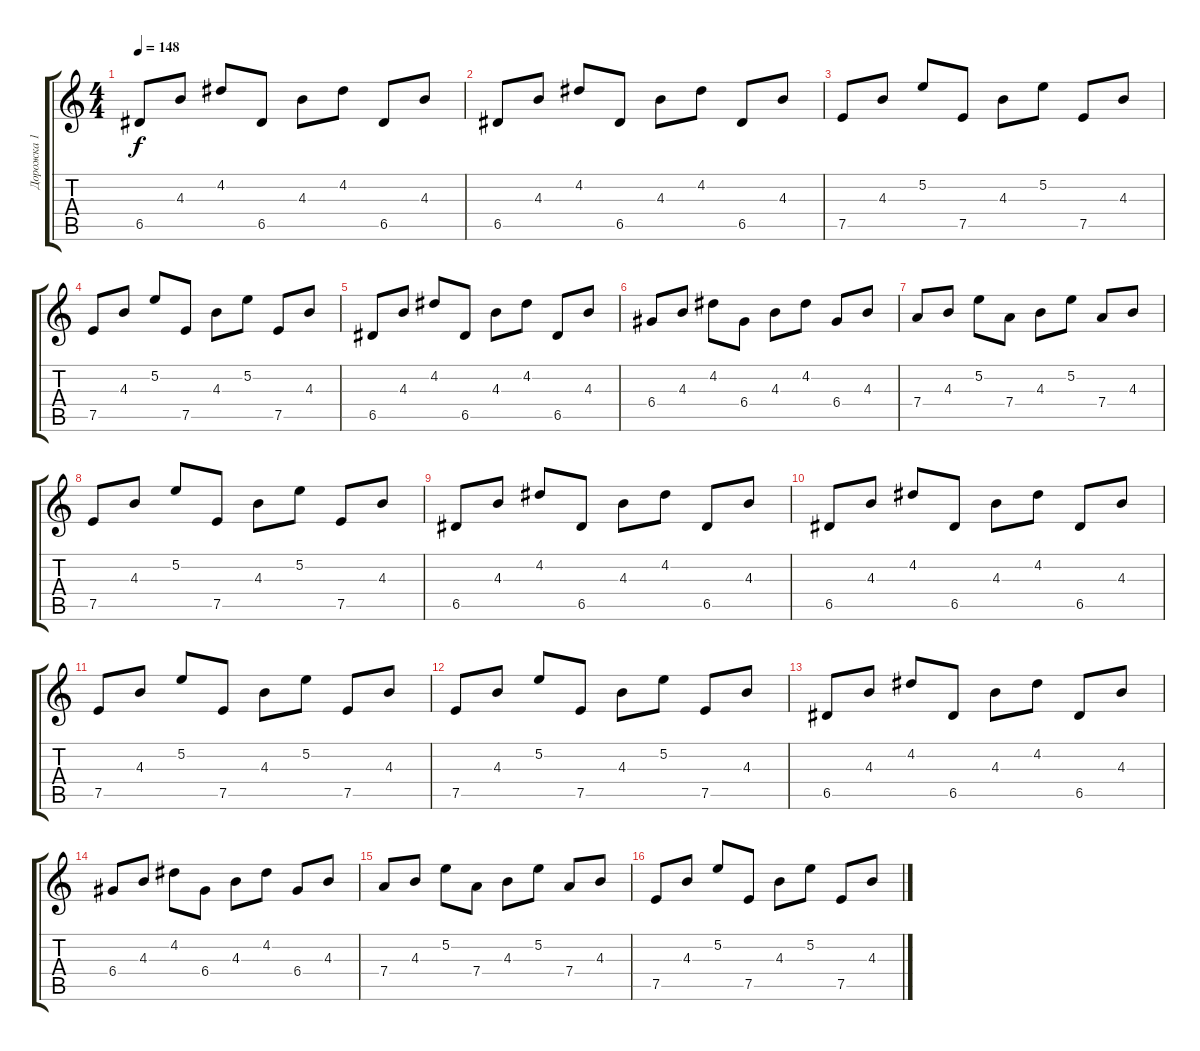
\track ("Дорожка 1" "Дорожка 1") {instrument overdrivenguitar}
\staff {score tabs}
\tuning (E4 B3 G3 D3 A2 E2) {hide}
\ts (4 4)
\tempo 148
\clef g2
\ks c
6.5.8{dy f} 4.3.8 4.2.8 6.5.8 4.3.8 4.2.8 6.5.8 4.3.8 |
6.5.8 4.3.8 4.2.8 6.5.8 4.3.8 4.2.8 6.5.8 4.3.8 |
7.5.8 4.3.8 5.2.8 7.5.8 4.3.8 5.2.8 7.5.8 4.3.8 |
7.5.8 4.3.8 5.2.8 7.5.8 4.3.8 5.2.8 7.5.8 4.3.8 |
6.5.8 4.3.8 4.2.8 6.5.8 4.3.8 4.2.8 6.5.8 4.3.8 |
6.4.8 4.3.8 4.2.8 6.4.8 4.3.8 4.2.8 6.4.8 4.3.8 |
7.4.8 4.3.8 5.2.8 7.4.8 4.3.8 5.2.8 7.4.8 4.3.8 |
7.5.8 4.3.8 5.2.8 7.5.8 4.3.8 5.2.8 7.5.8 4.3.8 |
6.5.8 4.3.8 4.2.8 6.5.8 4.3.8 4.2.8 6.5.8 4.3.8 |
6.5.8 4.3.8 4.2.8 6.5.8 4.3.8 4.2.8 6.5.8 4.3.8 |
7.5.8 4.3.8 5.2.8 7.5.8 4.3.8 5.2.8 7.5.8 4.3.8 |
7.5.8 4.3.8 5.2.8 7.5.8 4.3.8 5.2.8 7.5.8 4.3.8 |
6.5.8 4.3.8 4.2.8 6.5.8 4.3.8 4.2.8 6.5.8 4.3.8 |
6.4.8 4.3.8 4.2.8 6.4.8 4.3.8 4.2.8 6.4.8 4.3.8 |
7.4.8 4.3.8 5.2.8 7.4.8 4.3.8 5.2.8 7.4.8 4.3.8 |
7.5.8 4.3.8 5.2.8 7.5.8 4.3.8 5.2.8 7.5.8 4.3.8
